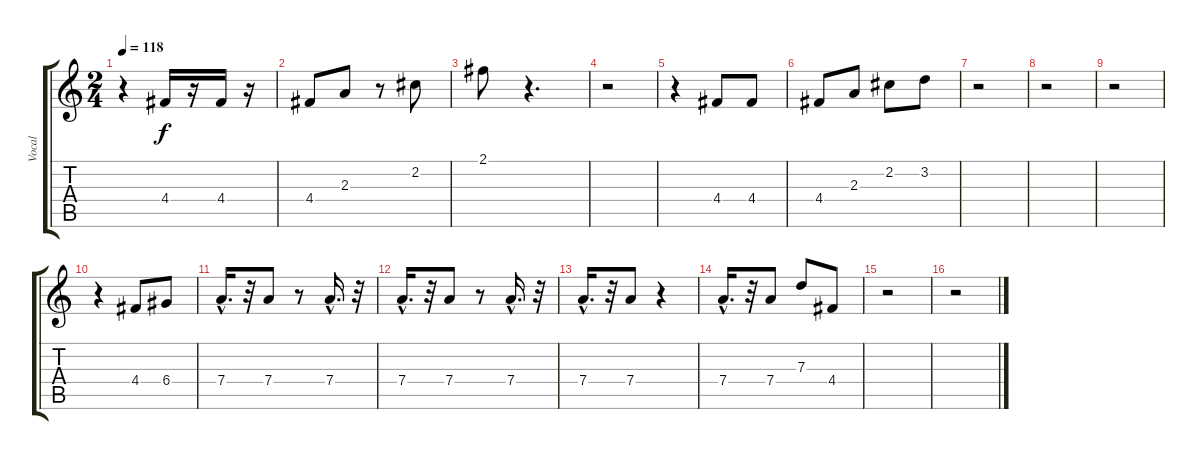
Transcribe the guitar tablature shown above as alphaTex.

\track ("Vocal" "Vocal") {instrument fretlessbass}
\staff {score tabs}
\tuning (E4 B3 G3 D3 A2 E2) {hide}
\ts (2 4)
\tempo 118
\clef g2
\ks c
r.4{dy f} 4.4.16 r.16 4.4.16 r.16 |
4.4.8 2.3.8 r.8 2.2.8 |
2.1.8 r.4{d} |
r.2 |
r.4 4.4.8 4.4.8 |
4.4.8 2.3.8 2.2.8 3.2.8 |
r.2 |
r.2 |
r.2 |
r.4 4.4.8 6.4.8 |
7.4{hac}.16{d} r.32 7.4.8 r.8 7.4{hac}.16{d} r.32 |
7.4{hac}.16{d} r.32 7.4.8 r.8 7.4{hac}.16{d} r.32 |
7.4{hac}.16{d} r.32 7.4.8 r.4 |
7.4{hac}.16{d} r.32 7.4.8 7.3.8 4.4.8 |
r.2 |
r.2
